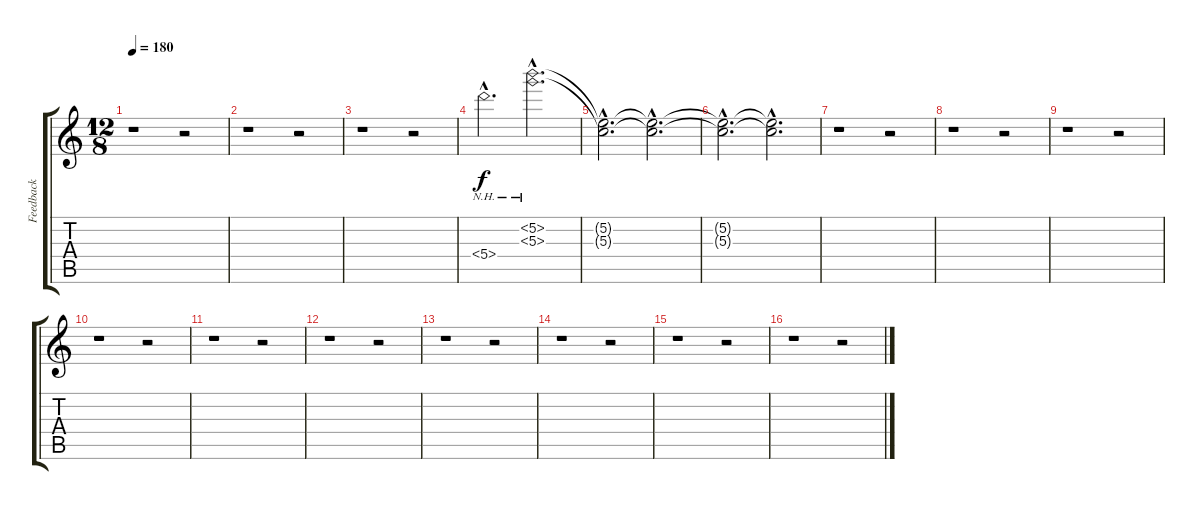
\track ("Feedback" "Feedback") {instrument guitarharmonics}
\staff {score tabs}
\tuning (E4 B3 G3 D3 A2 D2) {hide}
\ts (12 8)
\tempo 180
\clef g2
\ks c
r.1{dy f} r.2 |
r.1 r.2 |
r.1 r.2 |
5.4{nh hac}.2{d} (5.2{nh hac} 5.3{nh hac}).2{d} |
(5.2{hac t} 5.3{hac t}).2{d} (5.2{hac t} 5.3{hac t}).2{d} |
(5.2{hac t} 5.3{hac t}).2{d} (5.2{hac t} 5.3{hac t}).2{d} |
r.1 r.2 |
r.1 r.2 |
r.1 r.2 |
r.1 r.2 |
r.1 r.2 |
r.1 r.2 |
r.1 r.2 |
r.1 r.2 |
r.1 r.2 |
r.1 r.2
